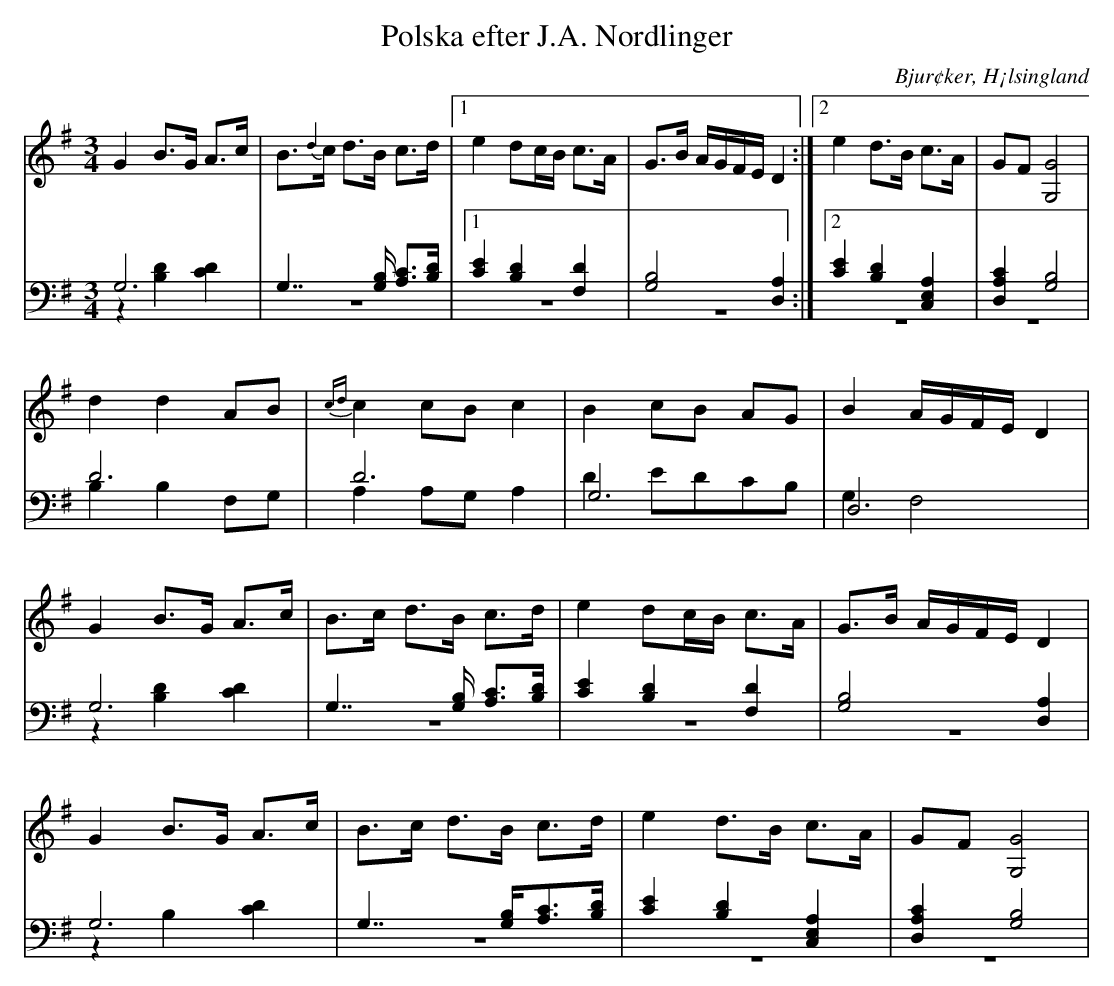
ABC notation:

X:1
T: Polska efter J.A. Nordlinger
O: Bjur¢ker, H¡lsingland
M: 3/4
L: 1/8
K: G
V:1
V:2
V:3 merge
V:1
G2 B>G A>c|B>{d4/2}c d>B c>d |1 e2 dc/B/ c>A| G>B A/G/F/E/ D2:|2 e2 d>B c>A|GF [G4G,4]  |
 d2 d2 AB|{cd}c2 cB c2|B2 cB AG|B2 A/G/F/E/ D2 |
G2 B>G A>c|B>c d>B c>d |e2 dc/B/ c>A|G>B A/G/F/E/ D2 |
G2 B>G A>c |B>c d>B c>d|e2 d>B c>A|GF [G,4G4] |
V:2 clef=bass
 G,6|G,7/2 [G,/B,/] [A,C]>[B,D]|1 [C2E2] [B,2D2] [F,2D2]| [G,4B,4] [D,2A,2]:|2 [C2E2] [B,2D2] [C,2E,2A,2]| [D,2A,2C2] [G,4B,4]|
D6 |D6 |G,6|D,6 |
G,6 | G,7/2 [G,/B,/] [A,C]>[B,D]| [C2E2] [B,2D2] [F,2D2]| [G,4B,4] [D,2A,2]|
G,6 |G,7/2 [G,/B,/][A,C]>[B,D]|[C2E2] [B,2D2] [C,2E,2A,2]|[D,2A,2C2] [G,4B,4] |
V:3 clef=bass
z2 [B,2D2] [C2D2]| z6|1 z6| z6:|2 z6|  z6|
B,2 B,2 F,G, |A,2 A,G, A,2 |D2 EDCB,|G,2 F,4 |
z2 [B,2D2] [C2D2]| z6 |z6 |z6|
z2 B,2 [C2D2] |z6|z6|z6|
